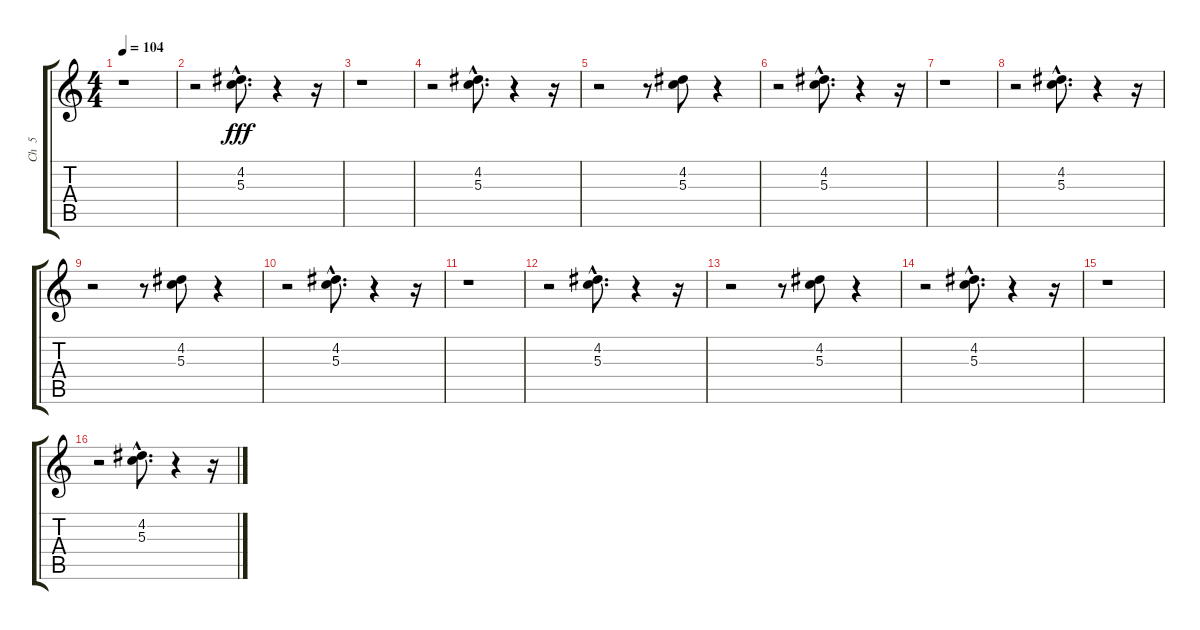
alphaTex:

\track ("Ch  5   " "Ch  5   ") {instrument electricbasspick}
\staff {score tabs}
\tuning (E4 B3 G3 D3 A2 E2) {hide}
\ts (4 4)
\tempo 104
\clef g2
\ks c
r.1{dy fff instrument electricbasspick} |
r.2 (4.2{hac} 5.3{hac}).8{d} r.4 r.16 |
r.1 |
r.2 (4.2{hac} 5.3{hac}).8{d} r.4 r.16 |
r.2 r.8 (4.2 5.3).8 r.4 |
r.2 (4.2{hac} 5.3{hac}).8{d} r.4 r.16 |
r.1 |
r.2 (4.2{hac} 5.3{hac}).8{d} r.4 r.16 |
r.2 r.8 (4.2 5.3).8 r.4 |
r.2 (4.2{hac} 5.3{hac}).8{d} r.4 r.16 |
r.1 |
r.2 (4.2{hac} 5.3{hac}).8{d} r.4 r.16 |
r.2 r.8 (4.2 5.3).8 r.4 |
r.2 (4.2{hac} 5.3{hac}).8{d} r.4 r.16 |
r.1 |
r.2 (4.2{hac} 5.3{hac}).8{d} r.4 r.16
